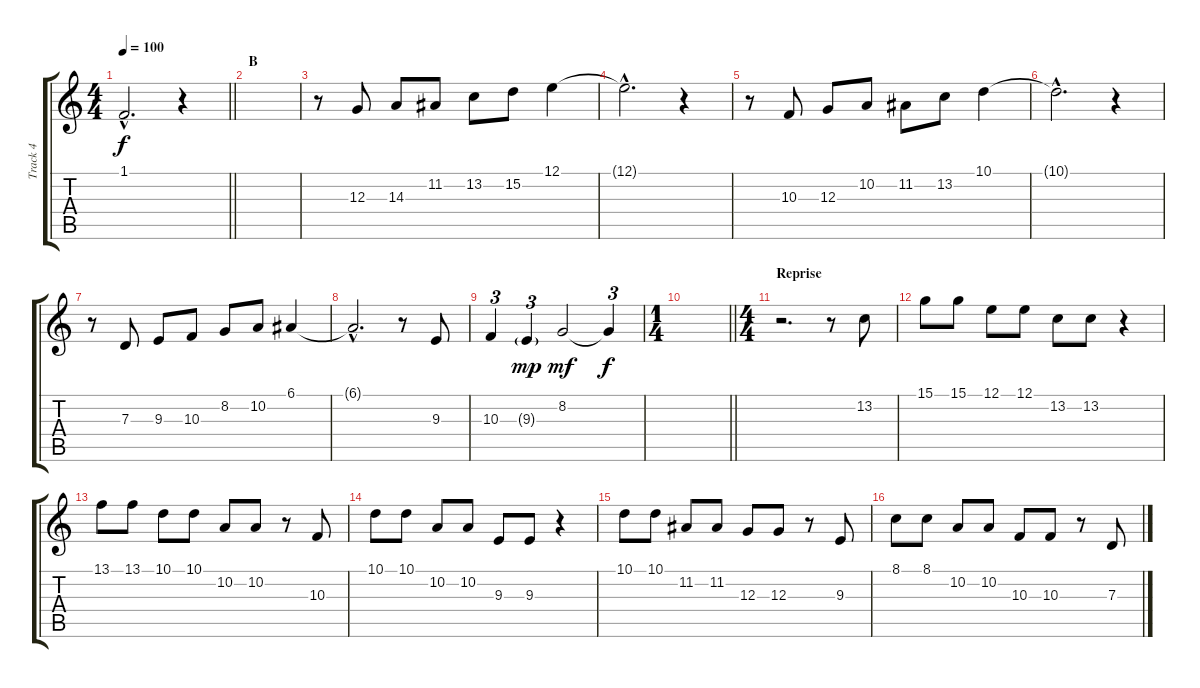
\track ("Track 4" "Track 4") {instrument viola}
\staff {score tabs}
\tuning (E4 B3 G3 D3 A2 E2) {hide}
\ts (4 4)
\tempo 100
\clef g2
\barLineRight lightlight
\ks c
1.1{hac t}.2{d dy f} r.4 |
\section ("" "B")
|
r.8{volume 6} 12.3.8{volume 11} 14.3.8 11.2.8 13.2.8 15.2.8 12.1.4 |
12.1{hac t}.2{d} r.4 |
r.8{volume 6} 10.3.8{volume 11} 12.3.8 10.2.8 11.2.8 13.2.8 10.1.4 |
10.1{hac t}.2{d} r.4 |
r.8{volume 6} 7.3.8{volume 11} 9.3.8 10.3.8 8.2.8 10.2.8 6.1.4 |
6.1{hac t}.2{d} r.8 9.3.8 |
10.3.4{tu (3 2)} 9.3{g}.4{tu (3 2) dy mp} 8.2.2{dy mf} 8.2{t}.4{tu (3 2) dy f} |
\ts (1 4)
\barLineRight lightlight
|
\ts (4 4)
\section ("" "Reprise")
r.2{d volume 13} r.8 13.2.8 |
15.1.8 15.1.8 12.1.8 12.1.8 13.2.8 13.2.8 r.4 |
13.1.8 13.1.8 10.1.8 10.1.8 10.2.8 10.2.8 r.8 10.3.8 |
10.1.8 10.1.8 10.2.8 10.2.8 9.3.8 9.3.8 r.4 |
10.1.8 10.1.8 11.2.8 11.2.8 12.3.8 12.3.8 r.8 9.3.8 |
8.1.8 8.1.8 10.2.8 10.2.8 10.3.8 10.3.8 r.8 7.3.8
